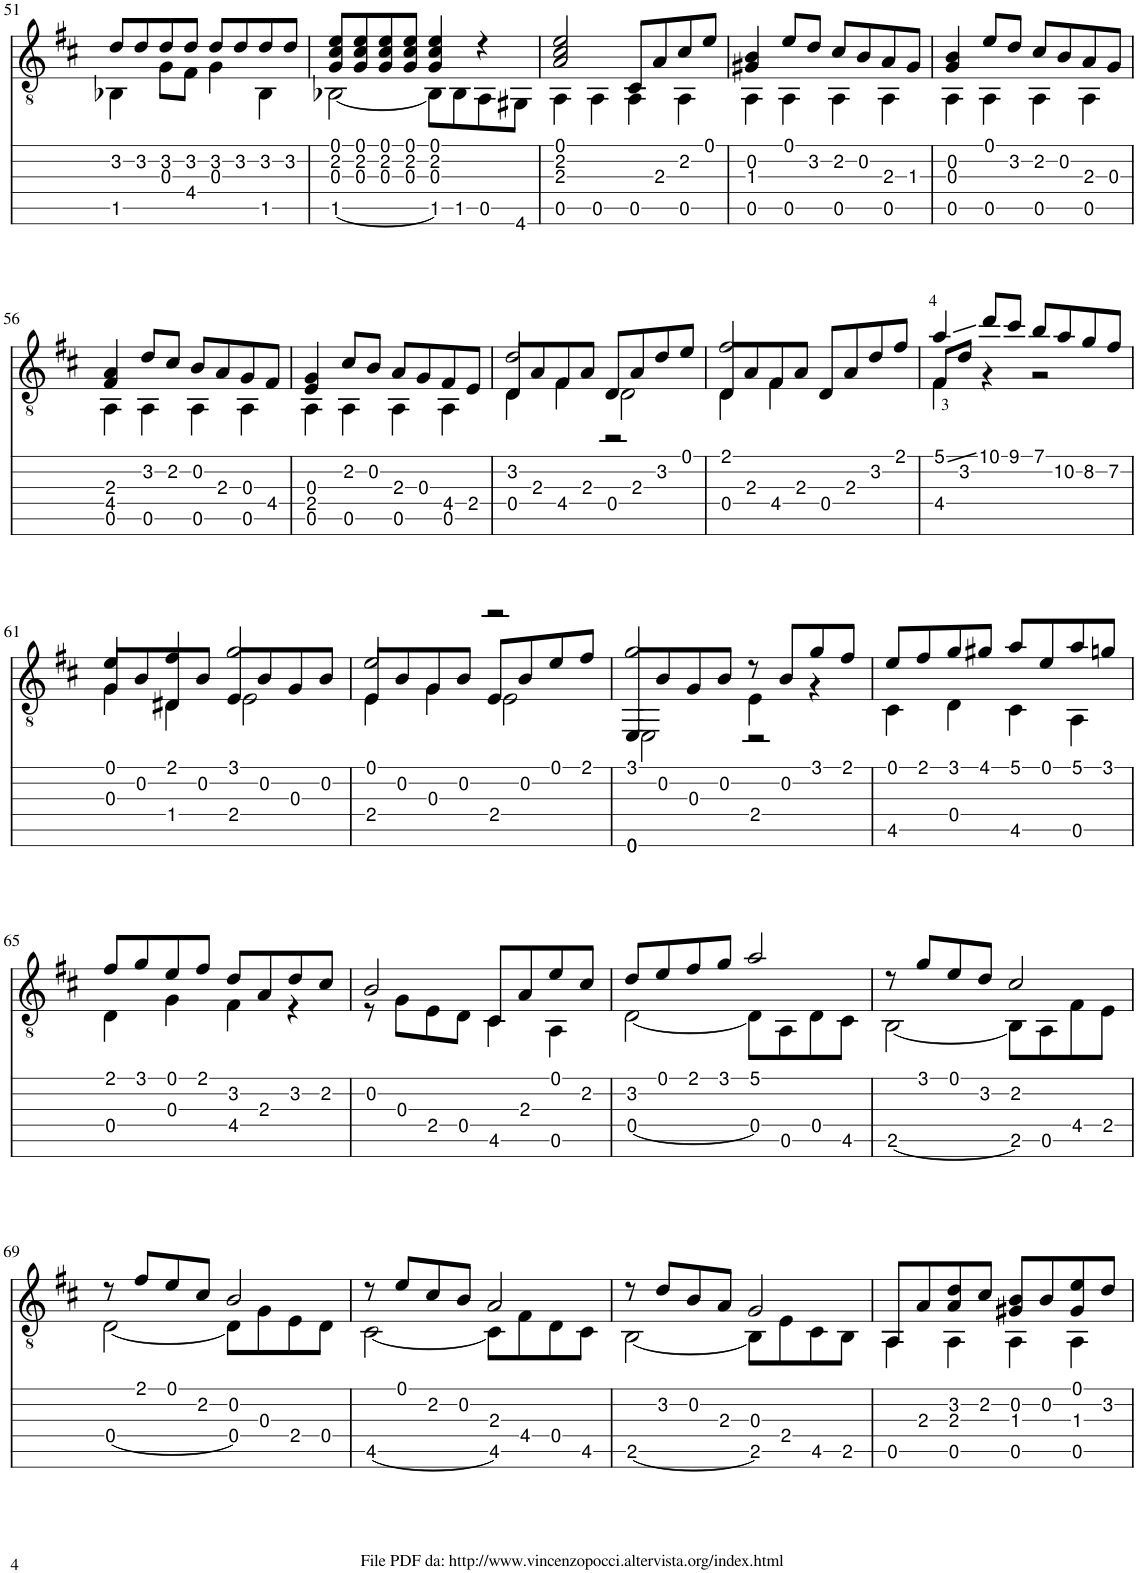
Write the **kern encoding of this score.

**kern	**kern
*part1	*part1
*staff2	*staff1
*I"Guitar	*
*I'Guit.	*
!!LO:PB:g=z
*	*clefGv2
*k[f#c#]	*k[f#c#]
*M4/4	*M4/4
=51	=51
*^	*^
8dL	4BB-	8d/L	4BB-X\
8dJ	.	8d/	.
8dL	8GL	8d/	8G\L
8dJ	8F#J	8d/J	8F#\J
8dL	4G	8d/L	4G\
8dJ	.	8d/	.
8dL	4BB-	8d/	4BB-\
8dJ	.	8d/J	.
=52	=52	=52	=52
8G\ 8c#\ 8e\L	[2BB-	8G/ 8c#/ 8e/L	[2BB-X\
8G\ 8c#\ 8e\J	.	8G/ 8c#/ 8e/	.
8G\ 8c#\ 8e\L	.	8G/ 8c#/ 8e/	.
8G\ 8c#\ 8e\J	.	8G/ 8c#/ 8e/J	.
4G 4c# 4e	8BB-L]	4G/ 4c#/ 4e/	8BB-\L]
.	8BB-J	.	8BB-\
4r	8AAL	4r	8AA\
.	8GG#J	.	8GG#X\J
=53	=53	=53	=53
2A 2c# 2e	4AA	2A/ 2c#/ 2e/	4AA\
.	4AA	.	4AA\
8C#L	4AA	8C#/L	4AA\
8AJ	.	8A/	.
8c#L	4AA	8c#/	4AA\
8eJ	.	8e/J	.
=54	=54	=54	=54
4G# 4B	4AA	4G#X/ 4B/	4AA\
8eL	4AA	8e/L	4AA\
8dJ	.	8d/J	.
8c#L	4AA	8c#/L	4AA\
8BJ	.	8B/	.
8AL	4AA	8A/	4AA\
8G#J	.	8G#/J	.
=55	=55	=55	=55
4G 4B	4AA	4G/ 4B/	4AA\
8eL	4AA	8e/L	4AA\
8dJ	.	8d/J	.
8c#L	4AA	8c#/L	4AA\
8BJ	.	8B/	.
8AL	4AA	8A/	4AA\
8GJ	.	8G/J	.
!!LO:LB:g=z	!!
=56	=56	=56	=56
4F# 4A	4AA	4F#/ 4A/	4AA\
8dL	4AA	8d/L	4AA\
8c#J	.	8c#/J	.
8BL	4AA	8B/L	4AA\
8AJ	.	8A/	.
8GL	4AA	8G/	4AA\
8F#J	.	8F#/J	.
=57	=57	=57	=57
4E 4G	4AA	4E/ 4G/	4AA\
8c#L	4AA	8c#/L	4AA\
8BJ	.	8B/J	.
8AL	4AA	8A/L	4AA\
8GJ	.	8G/	.
8F#L	4AA	8F#/	4AA\
8EJ	.	8E/J	.
=58	=58	=58	=58
*	*^	*	*^
2d	4D	8DL	2d/	4D\	8D/L
.	.	8AJ	.	.	8A/
.	4F#	8F#L	.	4F#\	8F#/
.	.	8AJ	.	.	8A/J
8DL	2D	2r	8D/L	2D\	2r
8AJ	.	.	8A/	.	.
8dL	.	.	8d/	.	.
8eJ	.	.	8e/J	.	.
=59	=59	=59	=59	=59	=59
2f#	4D	8DL	2f#/	4D\	8D/L
.	.	8AJ	.	.	8A/
.	4F#	8F#L	.	4F#\	8F#/
.	.	8AJ	.	.	8A/J
8DL	2ryy	2ryy	8D/L	2ryy	2ryy
8AJ	.	.	8A/	.	.
8dL	.	.	8d/	.	.
8f#J	.	.	8f#/J	.	.
=60	=60	=60	=60	=60	=60
4a	4F#	8F#L	4a/	4F#\	8F#/L
.	.	8dJ	.	.	8d/J
8ddL	4r	2.ryy	8dd/L	4r	2.ryy
8cc#J	.	.	8cc#/J	.	.
8bL	2r	.	8b/L	2r	.
8aJ	.	.	8a/	.	.
8gL	.	.	8g/	.	.
8f#J	.	.	8f#/J	.	.
!!LO:LB:g=z	!!	!!
=61	=61	=61	=61	=61	=61
4e	4G	8GL	4e/	4G\	8G/L
.	.	8BJ	.	.	8B/
4f#	4D#	8D#L	4f#/	4D#X\	8D#/
.	.	8BJ	.	.	8B/J
2g	2E	8EL	2g/	2E\	8E/L
.	.	8BJ	.	.	8B/
.	.	8GL	.	.	8G/
.	.	8BJ	.	.	8B/J
=62	=62	=62	=62	=62	=62
2e	4E	8EL	2e/	4E\	8E/L
.	.	8BJ	.	.	8B/
.	4G	8GL	.	4G\	8G/
.	.	8BJ	.	.	8B/J
2r	2E	8EL	2r	2E\	8E/L
.	.	8BJ	.	.	8B/
.	.	8eL	.	.	8e/
.	.	8f#J	.	.	8f#/J
=63	=63	=63	=63	=63	=63
2g	2EE	8EEL	2g/	2EE\	8EE/L
.	.	8BJ	.	.	8B/
.	.	8GL	.	.	8G/
.	.	8BJ	.	.	8B/J
8r	4E	2r	8r	4E\	2r
8B	.	.	8B/L	.	.
8gL	4r	.	8g/	4r	.
8f#J	.	.	8f#/J	.	.
*	*v	*v	*	*	*
*	*	*	*v	*v
=64	=64	=64	=64
8eL	4C#	8e/L	4C#\
8f#J	.	8f#/	.
8gL	4D	8g/	4D\
8g#J	.	8g#X/J	.
8aL	4C#	8a/L	4C#\
8eJ	.	8e/	.
8aL	4AA	8a/	4AA\
8gJ	.	8gn/J	.
!!LO:LB:g=z	!!
=65	=65	=65	=65
8f#L	4D	8f#/L	4D\
8gJ	.	8g/	.
8eL	4G	8e/	4G\
8f#J	.	8f#/J	.
8dL	4F#	8d/L	4F#\
8AJ	.	8A/	.
8dL	4r	8d/	4r
8c#J	.	8c#/J	.
=66	=66	=66	=66
2B	8r	2B/	8r
.	8G	.	8G\L
.	8EL	.	8E\
.	8DJ	.	8D\J
8C#L	4C#	8C#/L	4C#\
8AJ	.	8A/	.
8eL	4AA	8e/	4AA\
8c#J	.	8c#/J	.
=67	=67	=67	=67
8dL	[2D	8d/L	[2D\
8eJ	.	8e/	.
8f#L	.	8f#/	.
8gJ	.	8g/J	.
2a	8DL]	2a/	8D\L]
.	8AAJ	.	8AA\
.	8DL	.	8D\
.	8C#J	.	8C#\J
=68	=68	=68	=68
8r	[2BB	8r	[2BB\
8g	.	8g/L	.
8eL	.	8e/	.
8dJ	.	8d/J	.
2c#	8BBL]	2c#/	8BB\L]
.	8AAJ	.	8AA\
.	8F#L	.	8F#\
.	8EJ	.	8E\J
!!LO:LB:g=z	!!
=69	=69	=69	=69
8r	[2D	8r	[2D\
8f#	.	8f#/L	.
8eL	.	8e/	.
8c#J	.	8c#/J	.
2B	8DL]	2B/	8D\L]
.	8GJ	.	8G\
.	8EL	.	8E\
.	8DJ	.	8D\J
=70	=70	=70	=70
8r	[2C#	8r	[2C#\
8e	.	8e/L	.
8c#L	.	8c#/	.
8BJ	.	8B/J	.
2A	8C#L]	2A/	8C#\L]
.	8F#J	.	8F#\
.	8DL	.	8D\
.	8C#J	.	8C#\J
=71	=71	=71	=71
8r	[2BB	8r	[2BB\
8d	.	8d/L	.
8BL	.	8B/	.
8AJ	.	8A/J	.
2G	8BBL]	2G/	8BB\L]
.	8EJ	.	8E\
.	8C#L	.	8C#\
.	8BBJ	.	8BB\J
=72	=72	=72	=72
8AAL	4AA	8AA/L	4AA\
8AJ	.	8A/	.
8A\ 8d\L	4AA	8A/ 8d/	4AA\
8c#J	.	8c#/J	.
8G#\ 8B\L	4AA	8G#X/ 8B/L	4AA\
8BJ	.	8B/	.
8G#\ 8e\L	4AA	8G#/ 8e/	4AA\
8dJ	.	8d/J	.
*v	*v	*	*
*	*v	*v
=	=
*-	*-
